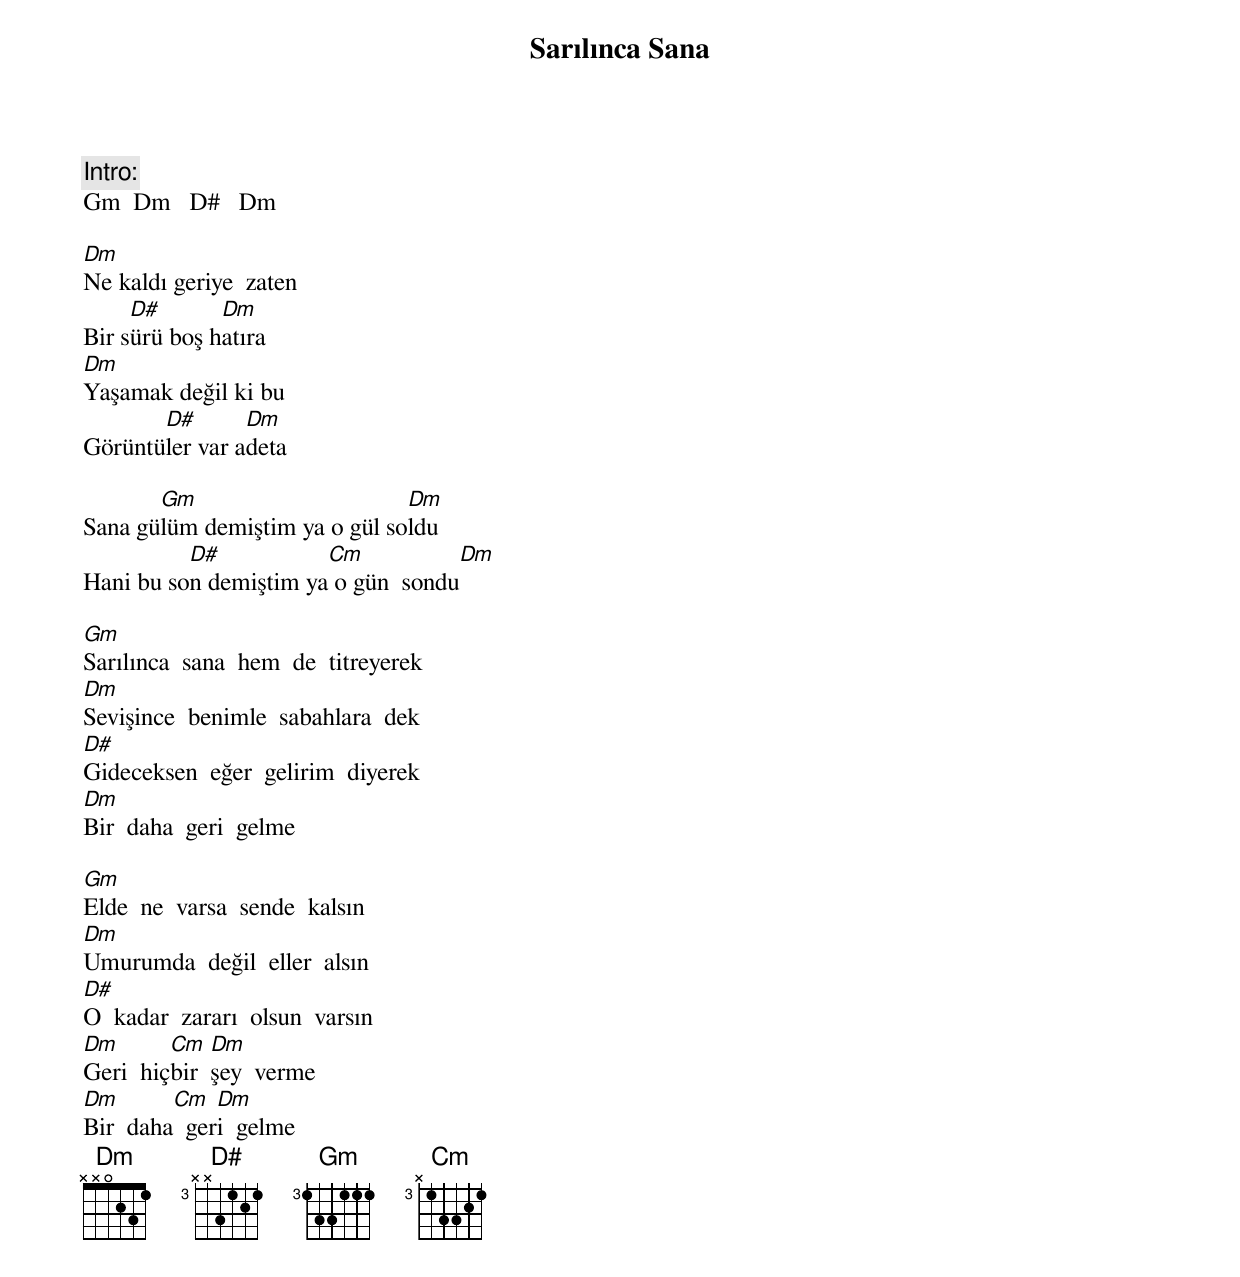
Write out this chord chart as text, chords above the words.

{title: Sarılınca Sana}
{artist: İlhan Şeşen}

Intro:
Gm  Dm   D#   Dm

Dm
Ne kaldı geriye  zaten
     D#       Dm
Bir sürü boş hatıra
Dm
Yaşamak değil ki bu
       D#       Dm
Görüntüler var adeta

       Gm                      Dm
Sana gülüm demiştim ya o gül soldu
          D#           Cm           Dm
Hani bu son demiştim ya o gün  sondu

Gm
Sarılınca  sana  hem  de  titreyerek
Dm
Sevişince  benimle  sabahlara  dek
D#
Gideceksen  eğer  gelirim  diyerek
Dm
Bir  daha  geri  gelme

Gm
Elde  ne  varsa  sende  kalsın
Dm
Umurumda  değil  eller  alsın
D#
O  kadar  zararı  olsun  varsın
Dm       Cm   Dm
Geri  hiçbir  şey  verme
Dm       Cm   Dm
Bir  daha  geri  gelme
